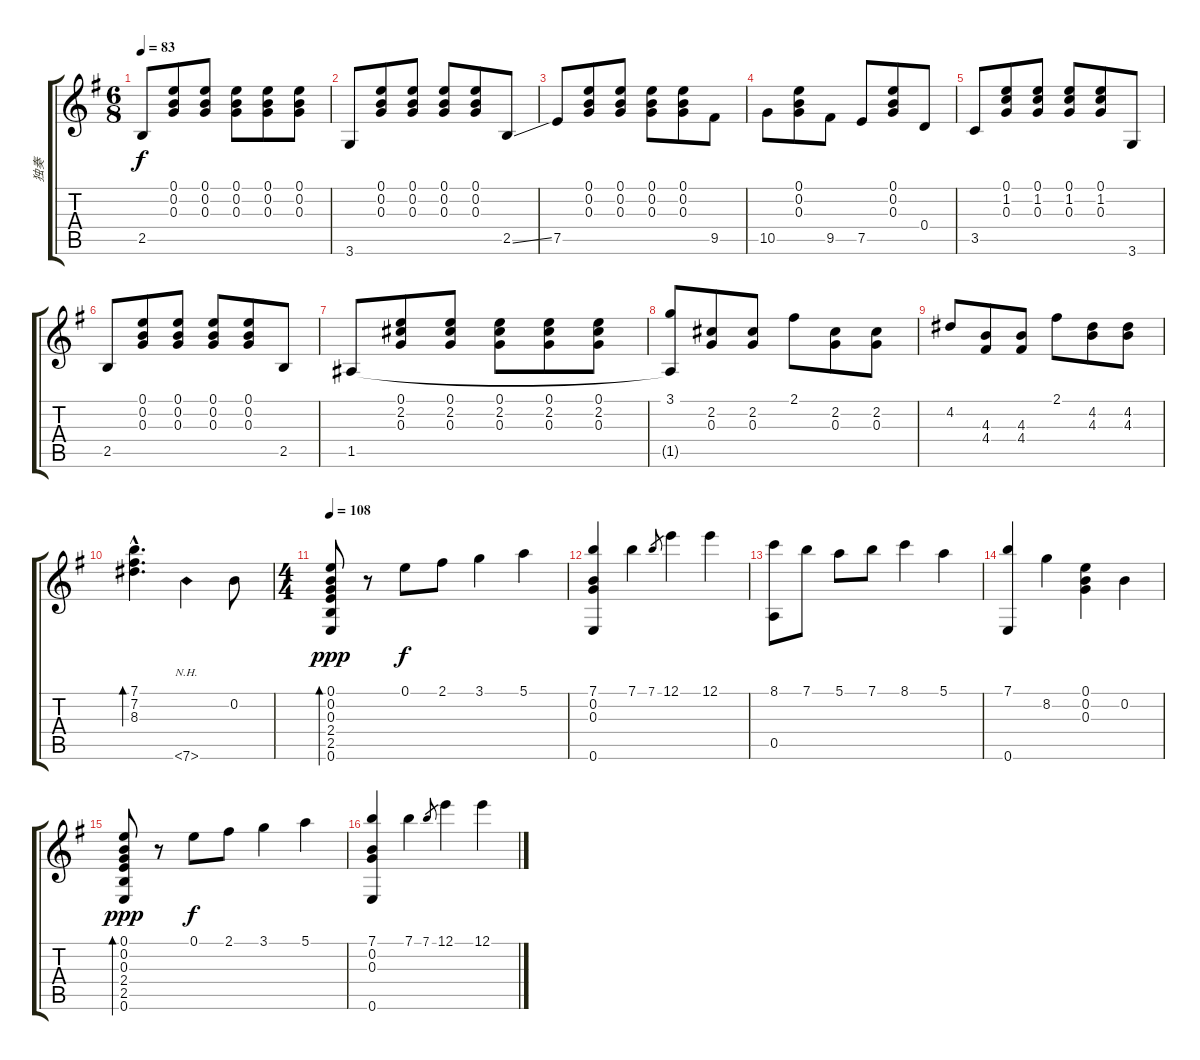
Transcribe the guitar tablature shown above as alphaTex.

\track ("独奏" "独奏") {instrument acousticguitarnylon}
\staff {score tabs}
\tuning (E4 B3 G3 D3 A2 E2) {hide}
\ts (6 8)
\tempo 83
\clef g2
\ks g
2.5.8{dy f} (0.1 0.2 0.3).8 (0.1 0.2 0.3).8 (0.1 0.2 0.3).8 (0.1 0.2 0.3).8 (0.1 0.2 0.3).8 |
3.6.8 (0.1 0.2 0.3).8 (0.1 0.2 0.3).8 (0.1 0.2 0.3).8 (0.1 0.2 0.3).8 2.5{ss}.8 |
7.5.8 (0.1 0.2 0.3).8 (0.1 0.2 0.3).8 (0.1 0.2 0.3).8 (0.1 0.2 0.3).8 9.5.8 |
10.5.8 (0.1 0.2 0.3).8 9.5.8 7.5.8 (0.1 0.2 0.3).8 0.4.8 |
3.5.8 (0.1 1.2 0.3).8 (0.1 1.2 0.3).8 (0.1 1.2 0.3).8 (0.1 1.2 0.3).8 3.6.8 |
2.5.8 (0.1 0.2 0.3).8 (0.1 0.2 0.3).8 (0.1 0.2 0.3).8 (0.1 0.2 0.3).8 2.5.8 |
1.5.8 (0.1 2.2 0.3).8 (0.1 2.2 0.3).8 (0.1 2.2 0.3).8 (0.1 2.2 0.3).8 (0.1 2.2 0.3).8 |
(3.1 1.5{t}).8 (2.2 0.3).8 (2.2 0.3).8 2.1.8 (2.2 0.3).8 (2.2 0.3).8 |
4.2.8 (4.3 4.4).8 (4.3 4.4).8 2.1.8 (4.2 4.3).8 (4.2 4.3).8 |
(7.1{hac} 7.2{hac} 8.3{hac}).4{d bd 240} 7.6{nh}.4 0.2.8 |
\ts (4 4)
\tempo 108
(0.1 0.2 0.3 2.4 2.5 0.6).8{bd 480 dy ppp} r.8 0.1.8{dy f} 2.1.8 3.1.4 5.1.4 |
(7.1 0.2 0.3 0.6).4 7.1.4 7.1.8{gr} 12.1.4 12.1.4 |
(8.1 0.5).8 7.1.8 5.1.8 7.1.8 8.1.4 5.1.4 |
(7.1 0.6).4 8.2.4 (0.1 0.2 0.3).4 0.2.4 |
(0.1 0.2 0.3 2.4 2.5 0.6).8{bd 480 dy ppp} r.8 0.1.8{dy f} 2.1.8 3.1.4 5.1.4 |
(7.1 0.2 0.3 0.6).4 7.1.4 7.1.8{gr} 12.1.4 12.1.4
